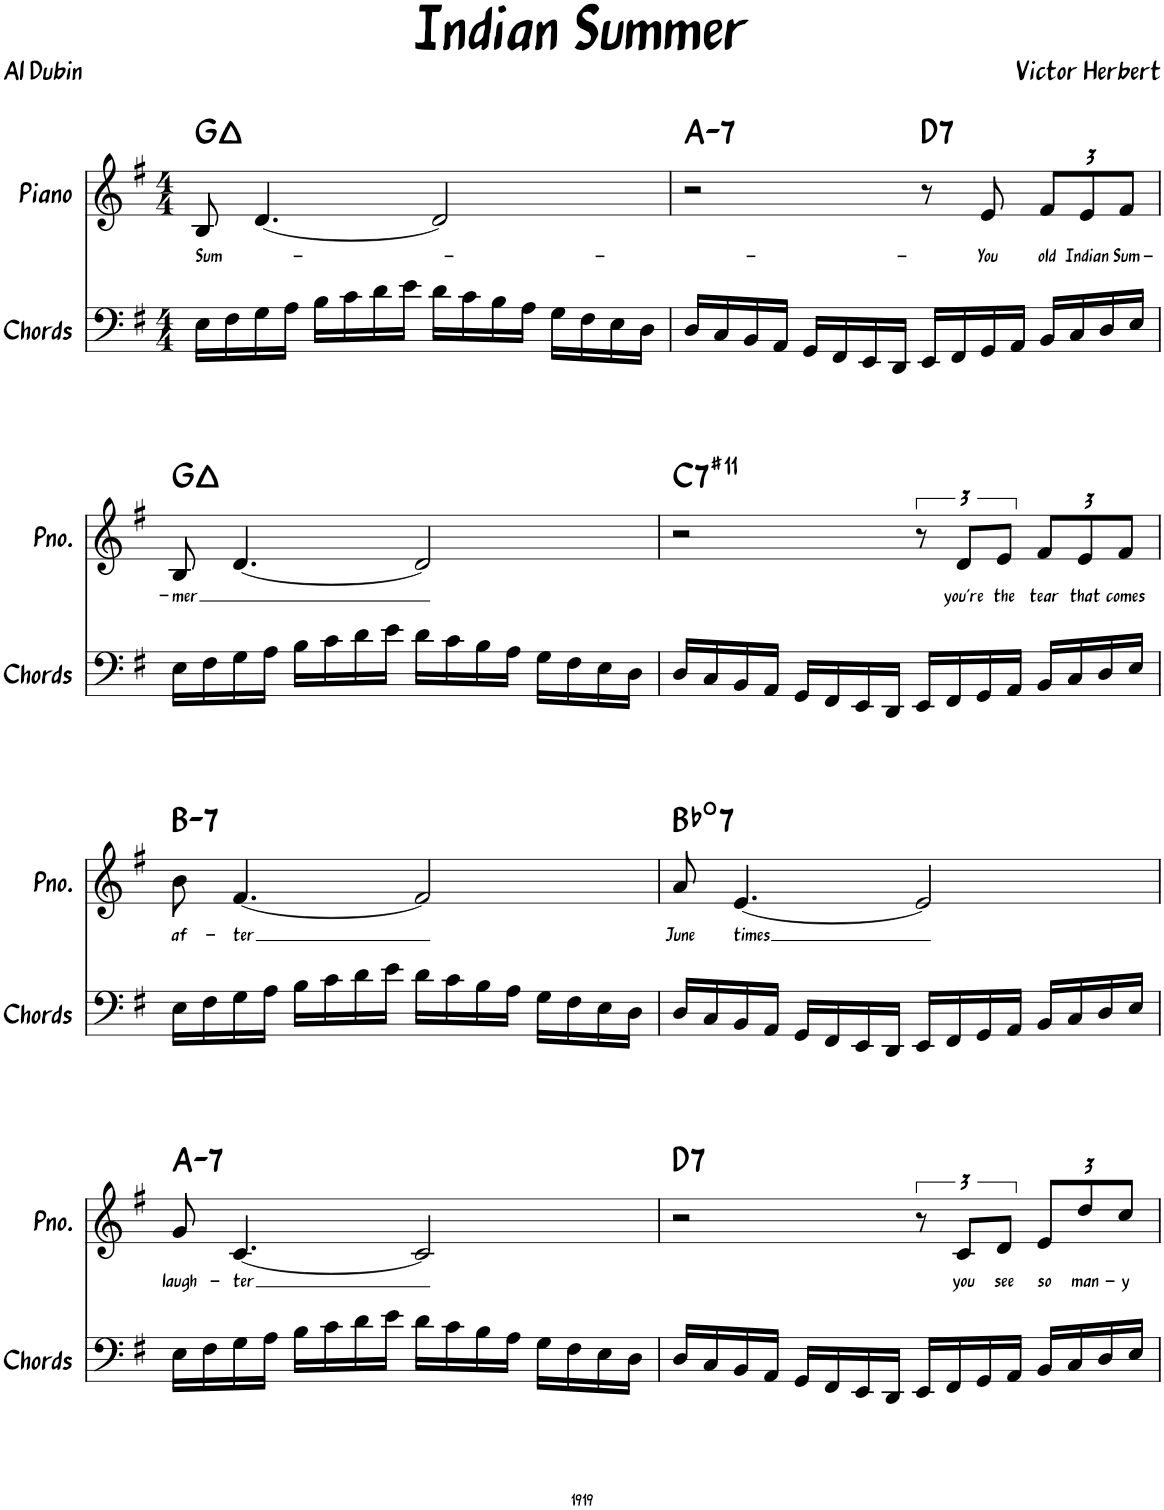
**kern	**kern	**text	**harte
*part2	*part1	*part1	*part1
*staff2	*staff1	*staff1	*
*I"Chords	*I"Piano	*	*
*I'Chords	*I'Pno.	*	*
*clefF4	*clefG2	*	*
*k[f#]	*k[f#]	*	*
*M4/4	*M4/4	*	*
=1	=1	=1	=1
!	!	!LO:LY:b	!
16E\LL	8B/	Sum-	G:maj
16F#\	.	.	.
16G\	[4.d/	.	.
16A\JJ	.	.	.
16B\LL	.	.	.
16c\	.	.	.
16d\	.	.	.
16e\JJ	.	.	.
16d\LL	2d/]	.	.
16c\	.	.	.
16B\	.	.	.
16A\JJ	.	.	.
16G\LL	.	.	.
16F#\	.	.	.
16E\	.	.	.
16D\JJ	.	.	.
=2	=2	=2	=2
!	!	!	!LO:H:kt=7
16D/LL	2r	.	A:min7
16C/	.	.	.
16BB/	.	.	.
16AA/JJ	.	.	.
16GG/LL	.	.	.
16FF#/	.	.	.
16EE/	.	.	.
16DD/JJ	.	.	.
!	!	!	!LO:H:kt=7
16EE/LL	8r	.	D:7
16FF#/	.	.	.
!	!	!LO:LY:b	!
16GG/	8e/	You	.
16AA/JJ	.	.	.
*	*Xbrackettup	*	*
!	!	!LO:LY:b	!
16BB/LL	12f#/L	old	.
16C/	.	.	.
!	!	!LO:LY:b	!
.	12e/	Indian	.
16D/	.	.	.
!	!	!LO:LY:b	!
.	12f#/J	Sum-	.
16E/JJ	.	.	.
!!LO:LB:g=z
=3	=3	=3	=3
!	!	!LO:LY:b	!
16E\LL	8B/	-mer	G:maj
16F#\	.	.	.
16G\	[4.d/	.	.
16A\JJ	.	.	.
16B\LL	.	.	.
16c\	.	.	.
16d\	.	.	.
16e\JJ	.	.	.
16d\LL	2d/]	.	.
16c\	.	.	.
16B\	.	.	.
16A\JJ	.	.	.
16G\LL	.	.	.
16F#\	.	.	.
16E\	.	.	.
16D\JJ	.	.	.
=4	=4	=4	=4
!	!	!	!LO:H:kt=7
16D/LL	2r	.	C:7(#11)
16C/	.	.	.
16BB/	.	.	.
16AA/JJ	.	.	.
16GG/LL	.	.	.
16FF#/	.	.	.
16EE/	.	.	.
16DD/JJ	.	.	.
*	*brackettup	*	*
16EE/LL	12r	.	.
16FF#/	.	.	.
!	!	!LO:LY:b	!
.	12d/L	you're	.
16GG/	.	.	.
!	!	!LO:LY:b	!
.	12e/J	the	.
16AA/JJ	.	.	.
*	*Xbrackettup	*	*
!	!	!LO:LY:b	!
16BB/LL	12f#/L	tear	.
16C/	.	.	.
!	!	!LO:LY:b	!
.	12e/	that	.
16D/	.	.	.
!	!	!LO:LY:b	!
.	12f#/J	comes	.
16E/JJ	.	.	.
!!LO:LB:g=z
=5	=5	=5	=5
!	!	!LO:LY:b	!LO:H:kt=7
16E\LL	8b\	af-	B:min7
16F#\	.	.	.
!	!	!LO:LY:b	!
16G\	[4.f#/	-ter	.
16A\JJ	.	.	.
16B\LL	.	.	.
16c\	.	.	.
16d\	.	.	.
16e\JJ	.	.	.
16d\LL	2f#/]	.	.
16c\	.	.	.
16B\	.	.	.
16A\JJ	.	.	.
16G\LL	.	.	.
16F#\	.	.	.
16E\	.	.	.
16D\JJ	.	.	.
=6	=6	=6	=6
!	!	!LO:LY:b	!LO:H:kt=7
16D/LL	8a/	June	Bb:dim7
16C/	.	.	.
!	!	!LO:LY:b	!
16BB/	[4.e/	times	.
16AA/JJ	.	.	.
16GG/LL	.	.	.
16FF#/	.	.	.
16EE/	.	.	.
16DD/JJ	.	.	.
16EE/LL	2e/]	.	.
16FF#/	.	.	.
16GG/	.	.	.
16AA/JJ	.	.	.
16BB/LL	.	.	.
16C/	.	.	.
16D/	.	.	.
16E/JJ	.	.	.
!!LO:LB:g=z
=7	=7	=7	=7
!	!	!LO:LY:b	!LO:H:kt=7
16E\LL	8g/	laugh-	A:min7
16F#\	.	.	.
!	!	!LO:LY:b	!
16G\	[4.c/	-ter	.
16A\JJ	.	.	.
16B\LL	.	.	.
16c\	.	.	.
16d\	.	.	.
16e\JJ	.	.	.
16d\LL	2c/]	.	.
16c\	.	.	.
16B\	.	.	.
16A\JJ	.	.	.
16G\LL	.	.	.
16F#\	.	.	.
16E\	.	.	.
16D\JJ	.	.	.
=8	=8	=8	=8
!	!	!	!LO:H:kt=7
16D/LL	2r	.	D:7
16C/	.	.	.
16BB/	.	.	.
16AA/JJ	.	.	.
16GG/LL	.	.	.
16FF#/	.	.	.
16EE/	.	.	.
16DD/JJ	.	.	.
*	*brackettup	*	*
16EE/LL	12r	.	.
16FF#/	.	.	.
!	!	!LO:LY:b	!
.	12c/L	you	.
16GG/	.	.	.
!	!	!LO:LY:b	!
.	12d/J	see	.
16AA/JJ	.	.	.
*	*Xbrackettup	*	*
!	!	!LO:LY:b	!
16BB/LL	12e/L	so	.
16C/	.	.	.
!	!	!LO:LY:b	!
.	12dd/	man-	.
16D/	.	.	.
!	!	!LO:LY:b	!
.	12cc/J	-y	.
16E/JJ	.	.	.
=	=	=	=
*-	*-	*-	*-
